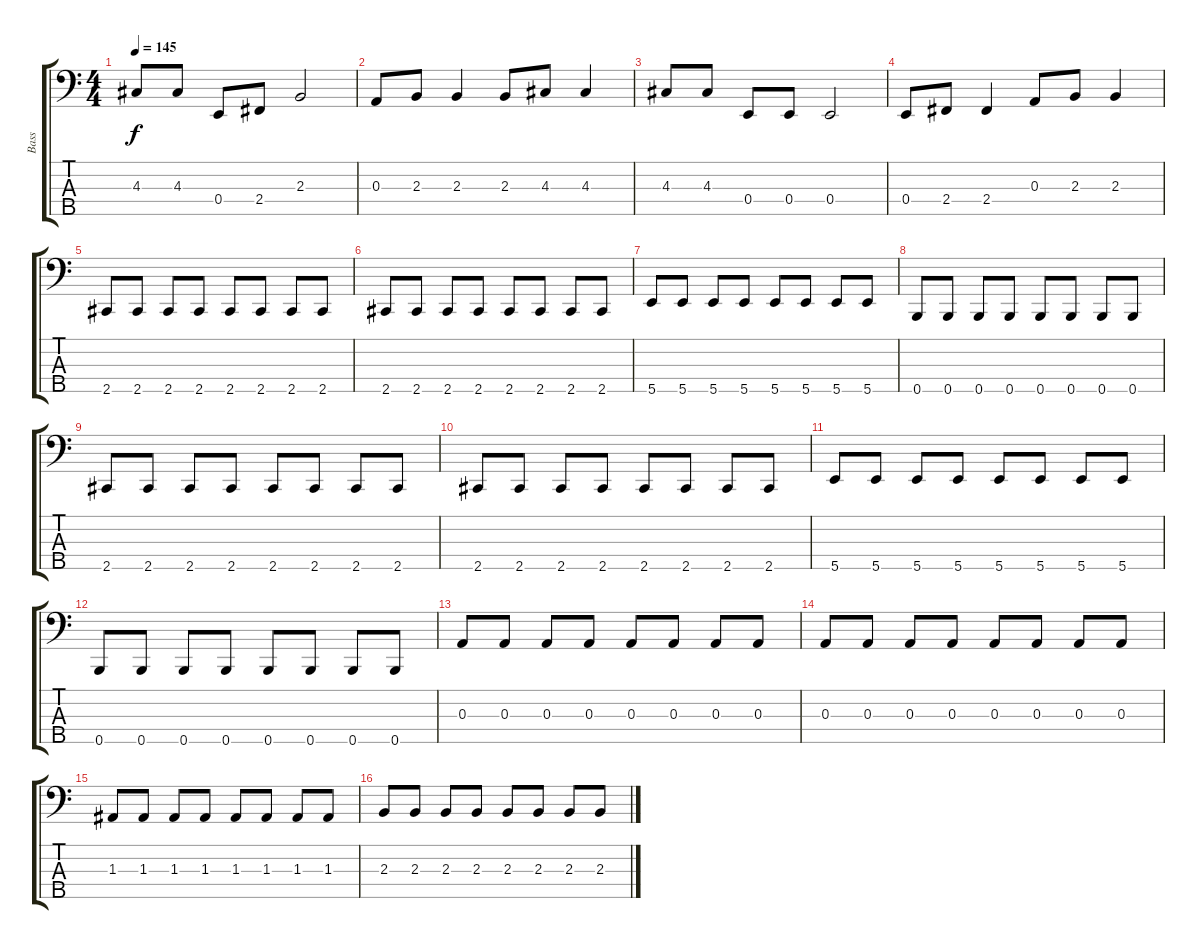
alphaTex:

\track ("Bass" "Bass") {instrument fretlessbass}
\staff {score tabs}
\tuning (G2 D2 A1 E1 B0) {hide}
\ts (4 4)
\tempo 145
\clef f4
\ks c
4.3.8{dy f} 4.3.8 0.4.8 2.4.8 2.3.2 |
0.3.8 2.3.8 2.3.4 2.3.8 4.3.8 4.3.4 |
4.3.8 4.3.8 0.4.8 0.4.8 0.4.2 |
0.4.8 2.4.8 2.4.4 0.3.8 2.3.8 2.3.4 |
2.5.8 2.5.8 2.5.8 2.5.8 2.5.8 2.5.8 2.5.8 2.5.8 |
2.5.8 2.5.8 2.5.8 2.5.8 2.5.8 2.5.8 2.5.8 2.5.8 |
5.5.8 5.5.8 5.5.8 5.5.8 5.5.8 5.5.8 5.5.8 5.5.8 |
0.5.8 0.5.8 0.5.8 0.5.8 0.5.8 0.5.8 0.5.8 0.5.8 |
2.5.8 2.5.8 2.5.8 2.5.8 2.5.8 2.5.8 2.5.8 2.5.8 |
2.5.8 2.5.8 2.5.8 2.5.8 2.5.8 2.5.8 2.5.8 2.5.8 |
5.5.8 5.5.8 5.5.8 5.5.8 5.5.8 5.5.8 5.5.8 5.5.8 |
0.5.8 0.5.8 0.5.8 0.5.8 0.5.8 0.5.8 0.5.8 0.5.8 |
0.3.8 0.3.8 0.3.8 0.3.8 0.3.8 0.3.8 0.3.8 0.3.8 |
0.3.8 0.3.8 0.3.8 0.3.8 0.3.8 0.3.8 0.3.8 0.3.8 |
1.3.8 1.3.8 1.3.8 1.3.8 1.3.8 1.3.8 1.3.8 1.3.8 |
2.3.8 2.3.8 2.3.8 2.3.8 2.3.8 2.3.8 2.3.8 2.3.8
